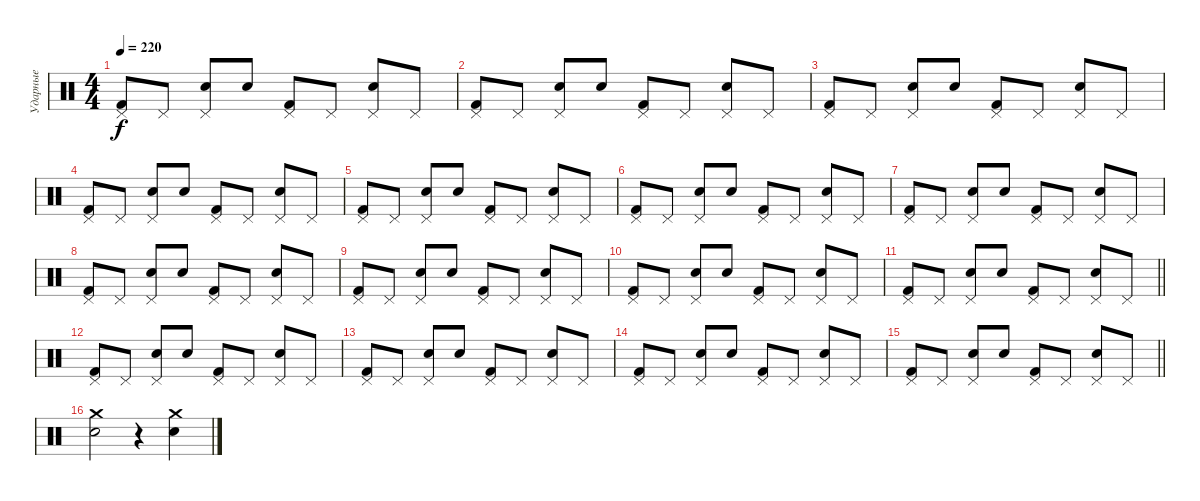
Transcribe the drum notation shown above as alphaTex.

\track ("Ударные" "Ударные") {instrument percussion}
\staff {score}
\articulation defaults
\ts (4 4)
\tempo 220
\clef neutral
\ks c
("Pedal Hi-Hat (hit)" "Kick (hit) 2").8{dy f} "Pedal Hi-Hat (hit)".8 ("Pedal Hi-Hat (hit)" "Electric Snare (hit)").8 "Electric Snare (hit)".8 ("Pedal Hi-Hat (hit)" "Kick (hit) 2").8 "Pedal Hi-Hat (hit)".8 ("Pedal Hi-Hat (hit)" "Electric Snare (hit)").8 "Pedal Hi-Hat (hit)".8 |
("Pedal Hi-Hat (hit)" "Kick (hit) 2").8 "Pedal Hi-Hat (hit)".8 ("Pedal Hi-Hat (hit)" "Electric Snare (hit)").8 "Electric Snare (hit)".8 ("Pedal Hi-Hat (hit)" "Kick (hit) 2").8 "Pedal Hi-Hat (hit)".8 ("Pedal Hi-Hat (hit)" "Electric Snare (hit)").8 "Pedal Hi-Hat (hit)".8 |
("Pedal Hi-Hat (hit)" "Kick (hit) 2").8 "Pedal Hi-Hat (hit)".8 ("Pedal Hi-Hat (hit)" "Electric Snare (hit)").8 "Electric Snare (hit)".8 ("Pedal Hi-Hat (hit)" "Kick (hit) 2").8 "Pedal Hi-Hat (hit)".8 ("Pedal Hi-Hat (hit)" "Electric Snare (hit)").8 "Pedal Hi-Hat (hit)".8 |
("Pedal Hi-Hat (hit)" "Kick (hit) 2").8 "Pedal Hi-Hat (hit)".8 ("Pedal Hi-Hat (hit)" "Electric Snare (hit)").8 "Electric Snare (hit)".8 ("Pedal Hi-Hat (hit)" "Kick (hit) 2").8 "Pedal Hi-Hat (hit)".8 ("Pedal Hi-Hat (hit)" "Electric Snare (hit)").8 "Pedal Hi-Hat (hit)".8 |
("Pedal Hi-Hat (hit)" "Kick (hit) 2").8 "Pedal Hi-Hat (hit)".8 ("Pedal Hi-Hat (hit)" "Electric Snare (hit)").8 "Electric Snare (hit)".8 ("Pedal Hi-Hat (hit)" "Kick (hit) 2").8 "Pedal Hi-Hat (hit)".8 ("Pedal Hi-Hat (hit)" "Electric Snare (hit)").8 "Pedal Hi-Hat (hit)".8 |
("Pedal Hi-Hat (hit)" "Kick (hit) 2").8 "Pedal Hi-Hat (hit)".8 ("Pedal Hi-Hat (hit)" "Electric Snare (hit)").8 "Electric Snare (hit)".8 ("Pedal Hi-Hat (hit)" "Kick (hit) 2").8 "Pedal Hi-Hat (hit)".8 ("Pedal Hi-Hat (hit)" "Electric Snare (hit)").8 "Pedal Hi-Hat (hit)".8 |
("Pedal Hi-Hat (hit)" "Kick (hit) 2").8 "Pedal Hi-Hat (hit)".8 ("Pedal Hi-Hat (hit)" "Electric Snare (hit)").8 "Electric Snare (hit)".8 ("Pedal Hi-Hat (hit)" "Kick (hit) 2").8 "Pedal Hi-Hat (hit)".8 ("Pedal Hi-Hat (hit)" "Electric Snare (hit)").8 "Pedal Hi-Hat (hit)".8 |
("Pedal Hi-Hat (hit)" "Kick (hit) 2").8 "Pedal Hi-Hat (hit)".8 ("Pedal Hi-Hat (hit)" "Electric Snare (hit)").8 "Electric Snare (hit)".8 ("Pedal Hi-Hat (hit)" "Kick (hit) 2").8 "Pedal Hi-Hat (hit)".8 ("Pedal Hi-Hat (hit)" "Electric Snare (hit)").8 "Pedal Hi-Hat (hit)".8 |
("Pedal Hi-Hat (hit)" "Kick (hit) 2").8 "Pedal Hi-Hat (hit)".8 ("Pedal Hi-Hat (hit)" "Electric Snare (hit)").8 "Electric Snare (hit)".8 ("Pedal Hi-Hat (hit)" "Kick (hit) 2").8 "Pedal Hi-Hat (hit)".8 ("Pedal Hi-Hat (hit)" "Electric Snare (hit)").8 "Pedal Hi-Hat (hit)".8 |
("Pedal Hi-Hat (hit)" "Kick (hit) 2").8 "Pedal Hi-Hat (hit)".8 ("Pedal Hi-Hat (hit)" "Electric Snare (hit)").8 "Electric Snare (hit)".8 ("Pedal Hi-Hat (hit)" "Kick (hit) 2").8 "Pedal Hi-Hat (hit)".8 ("Pedal Hi-Hat (hit)" "Electric Snare (hit)").8 "Pedal Hi-Hat (hit)".8 |
\barLineRight lightlight
("Pedal Hi-Hat (hit)" "Kick (hit) 2").8 "Pedal Hi-Hat (hit)".8 ("Pedal Hi-Hat (hit)" "Electric Snare (hit)").8 "Electric Snare (hit)".8 ("Pedal Hi-Hat (hit)" "Kick (hit) 2").8 "Pedal Hi-Hat (hit)".8 ("Pedal Hi-Hat (hit)" "Electric Snare (hit)").8 "Pedal Hi-Hat (hit)".8 |
("Pedal Hi-Hat (hit)" "Kick (hit) 2").8 "Pedal Hi-Hat (hit)".8 ("Pedal Hi-Hat (hit)" "Electric Snare (hit)").8 "Electric Snare (hit)".8 ("Pedal Hi-Hat (hit)" "Kick (hit) 2").8 "Pedal Hi-Hat (hit)".8 ("Pedal Hi-Hat (hit)" "Electric Snare (hit)").8 "Pedal Hi-Hat (hit)".8 |
("Pedal Hi-Hat (hit)" "Kick (hit) 2").8 "Pedal Hi-Hat (hit)".8 ("Pedal Hi-Hat (hit)" "Electric Snare (hit)").8 "Electric Snare (hit)".8 ("Pedal Hi-Hat (hit)" "Kick (hit) 2").8 "Pedal Hi-Hat (hit)".8 ("Pedal Hi-Hat (hit)" "Electric Snare (hit)").8 "Pedal Hi-Hat (hit)".8 |
("Pedal Hi-Hat (hit)" "Kick (hit) 2").8 "Pedal Hi-Hat (hit)".8 ("Pedal Hi-Hat (hit)" "Electric Snare (hit)").8 "Electric Snare (hit)".8 ("Pedal Hi-Hat (hit)" "Kick (hit) 2").8 "Pedal Hi-Hat (hit)".8 ("Pedal Hi-Hat (hit)" "Electric Snare (hit)").8 "Pedal Hi-Hat (hit)".8 |
\barLineRight lightlight
("Pedal Hi-Hat (hit)" "Kick (hit) 2").8 "Pedal Hi-Hat (hit)".8 ("Pedal Hi-Hat (hit)" "Electric Snare (hit)").8 "Electric Snare (hit)".8 ("Pedal Hi-Hat (hit)" "Kick (hit) 2").8 "Pedal Hi-Hat (hit)".8 ("Pedal Hi-Hat (hit)" "Electric Snare (hit)").8 "Pedal Hi-Hat (hit)".8 |
("Crash medium (hit)" "Electric Snare (hit)").2 r.4 ("Crash medium (hit)" "Electric Snare (hit)").4
